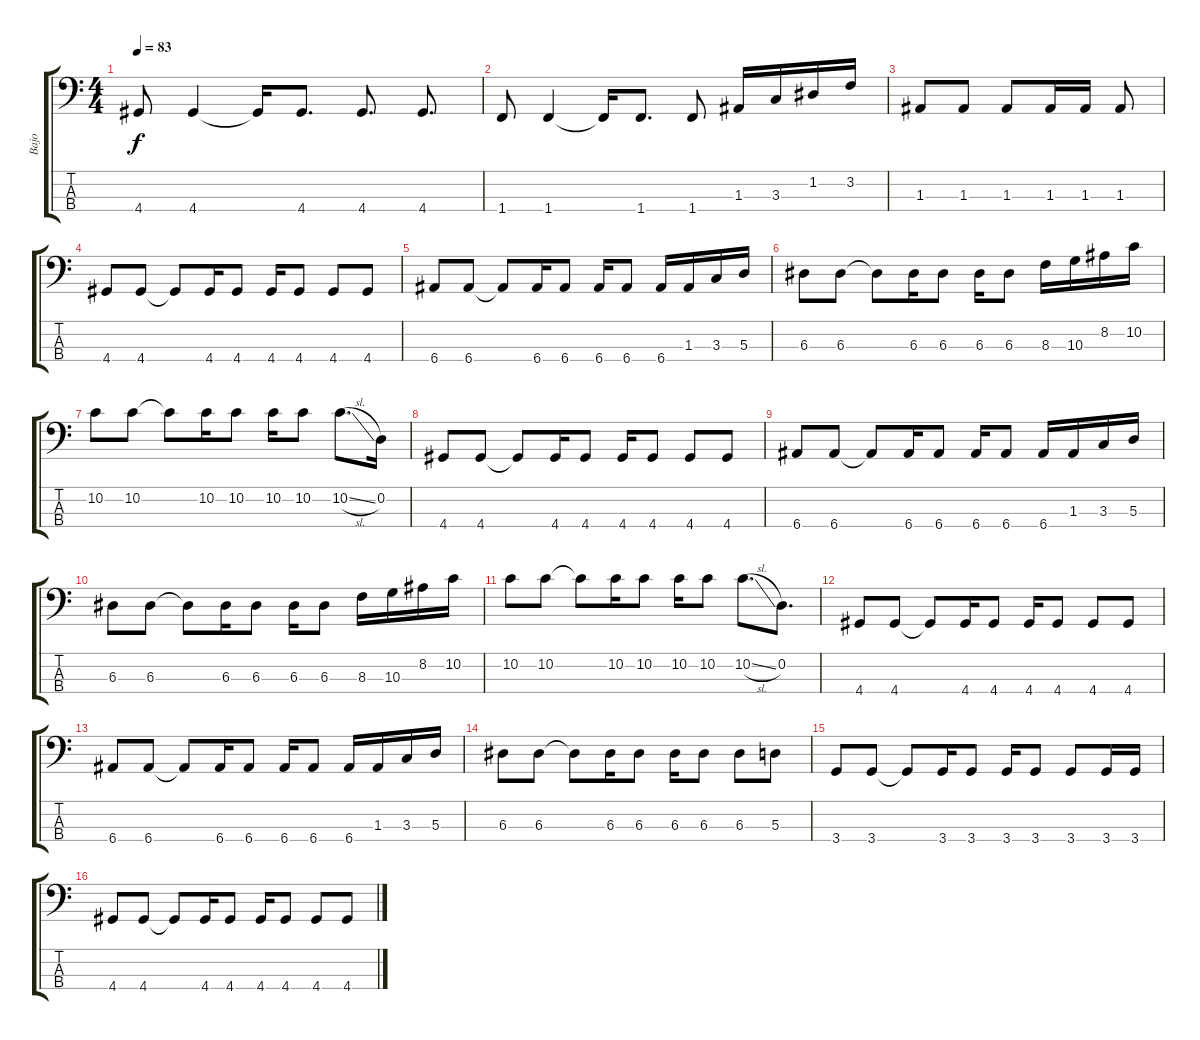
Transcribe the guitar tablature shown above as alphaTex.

\track ("Bajo" "Bajo") {instrument electricbassfinger}
\staff {score tabs}
\tuning (G2 D2 A1 E1) {hide}
\ts (4 4)
\tempo 83
\clef f4
\ks c
4.4.8{dy f} 4.4.4 4.4{t}.16 4.4.8{d} 4.4.8{d} 4.4.8{d} |
1.4.8 1.4.4 1.4{t}.16 1.4.8{d} 1.4.8 1.3.16 3.3.16 1.2.16 3.2.16 |
1.3.8 1.3.8 1.3.8 1.3.16 1.3.16 1.3.8 |
4.4.8 4.4.8 4.4{t}.8 4.4.16 4.4.8 4.4.16 4.4.8 4.4.8 4.4.8 |
6.4.8 6.4.8 6.4{t}.8 6.4.16 6.4.8 6.4.16 6.4.8 6.4.16 1.3.16 3.3.16 5.3.16 |
6.3.8 6.3.8 6.3{t}.8 6.3.16 6.3.8 6.3.16 6.3.8 8.3.16 10.3.16 8.2.16 10.2.16 |
10.2.8 10.2.8 10.2{t}.8 10.2.16 10.2.8 10.2.16 10.2.8 10.2{sl}.8{d} 0.2.16 |
4.4.8 4.4.8 4.4{t}.8 4.4.16 4.4.8 4.4.16 4.4.8 4.4.8 4.4.8 |
6.4.8 6.4.8 6.4{t}.8 6.4.16 6.4.8 6.4.16 6.4.8 6.4.16 1.3.16 3.3.16 5.3.16 |
6.3.8 6.3.8 6.3{t}.8 6.3.16 6.3.8 6.3.16 6.3.8 8.3.16 10.3.16 8.2.16 10.2.16 |
10.2.8 10.2.8 10.2{t}.8 10.2.16 10.2.8 10.2.16 10.2.8 10.2{sl}.8{d} 0.2.8{d} |
4.4.8 4.4.8 4.4{t}.8 4.4.16 4.4.8 4.4.16 4.4.8 4.4.8 4.4.8 |
6.4.8 6.4.8 6.4{t}.8 6.4.16 6.4.8 6.4.16 6.4.8 6.4.16 1.3.16 3.3.16 5.3.16 |
6.3.8 6.3.8 6.3{t}.8 6.3.16 6.3.8 6.3.16 6.3.8 6.3.8 5.3.8 |
3.4.8 3.4.8 3.4{t}.8 3.4.16 3.4.8 3.4.16 3.4.8 3.4.8 3.4.16 3.4.16 |
4.4.8 4.4.8 4.4{t}.8 4.4.16 4.4.8 4.4.16 4.4.8 4.4.8 4.4.8
